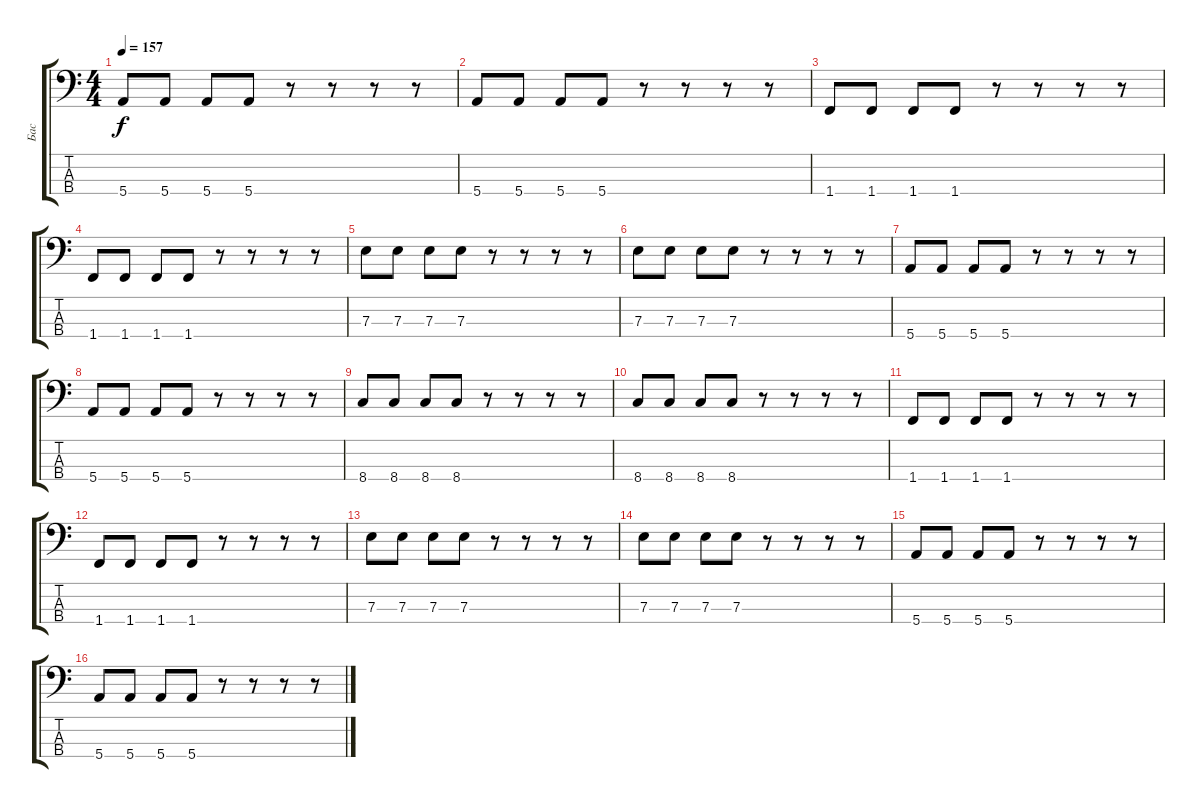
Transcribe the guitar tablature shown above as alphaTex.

\track ("Бас" "Бас") {instrument electricbassfinger}
\staff {score tabs}
\tuning (G2 D2 A1 E1) {hide}
\ts (4 4)
\tempo 157
\clef f4
\ks c
5.4.8{dy f} 5.4.8 5.4.8 5.4.8 r.8 r.8 r.8 r.8 |
5.4.8 5.4.8 5.4.8 5.4.8 r.8 r.8 r.8 r.8 |
1.4.8 1.4.8 1.4.8 1.4.8 r.8 r.8 r.8 r.8 |
1.4.8 1.4.8 1.4.8 1.4.8 r.8 r.8 r.8 r.8 |
7.3.8 7.3.8 7.3.8 7.3.8 r.8 r.8 r.8 r.8 |
7.3.8 7.3.8 7.3.8 7.3.8 r.8 r.8 r.8 r.8 |
5.4.8 5.4.8 5.4.8 5.4.8 r.8 r.8 r.8 r.8 |
5.4.8 5.4.8 5.4.8 5.4.8 r.8 r.8 r.8 r.8 |
8.4.8 8.4.8 8.4.8 8.4.8 r.8 r.8 r.8 r.8 |
8.4.8 8.4.8 8.4.8 8.4.8 r.8 r.8 r.8 r.8 |
1.4.8 1.4.8 1.4.8 1.4.8 r.8 r.8 r.8 r.8 |
1.4.8 1.4.8 1.4.8 1.4.8 r.8 r.8 r.8 r.8 |
7.3.8 7.3.8 7.3.8 7.3.8 r.8 r.8 r.8 r.8 |
7.3.8 7.3.8 7.3.8 7.3.8 r.8 r.8 r.8 r.8 |
5.4.8 5.4.8 5.4.8 5.4.8 r.8 r.8 r.8 r.8 |
5.4.8 5.4.8 5.4.8 5.4.8 r.8 r.8 r.8 r.8
